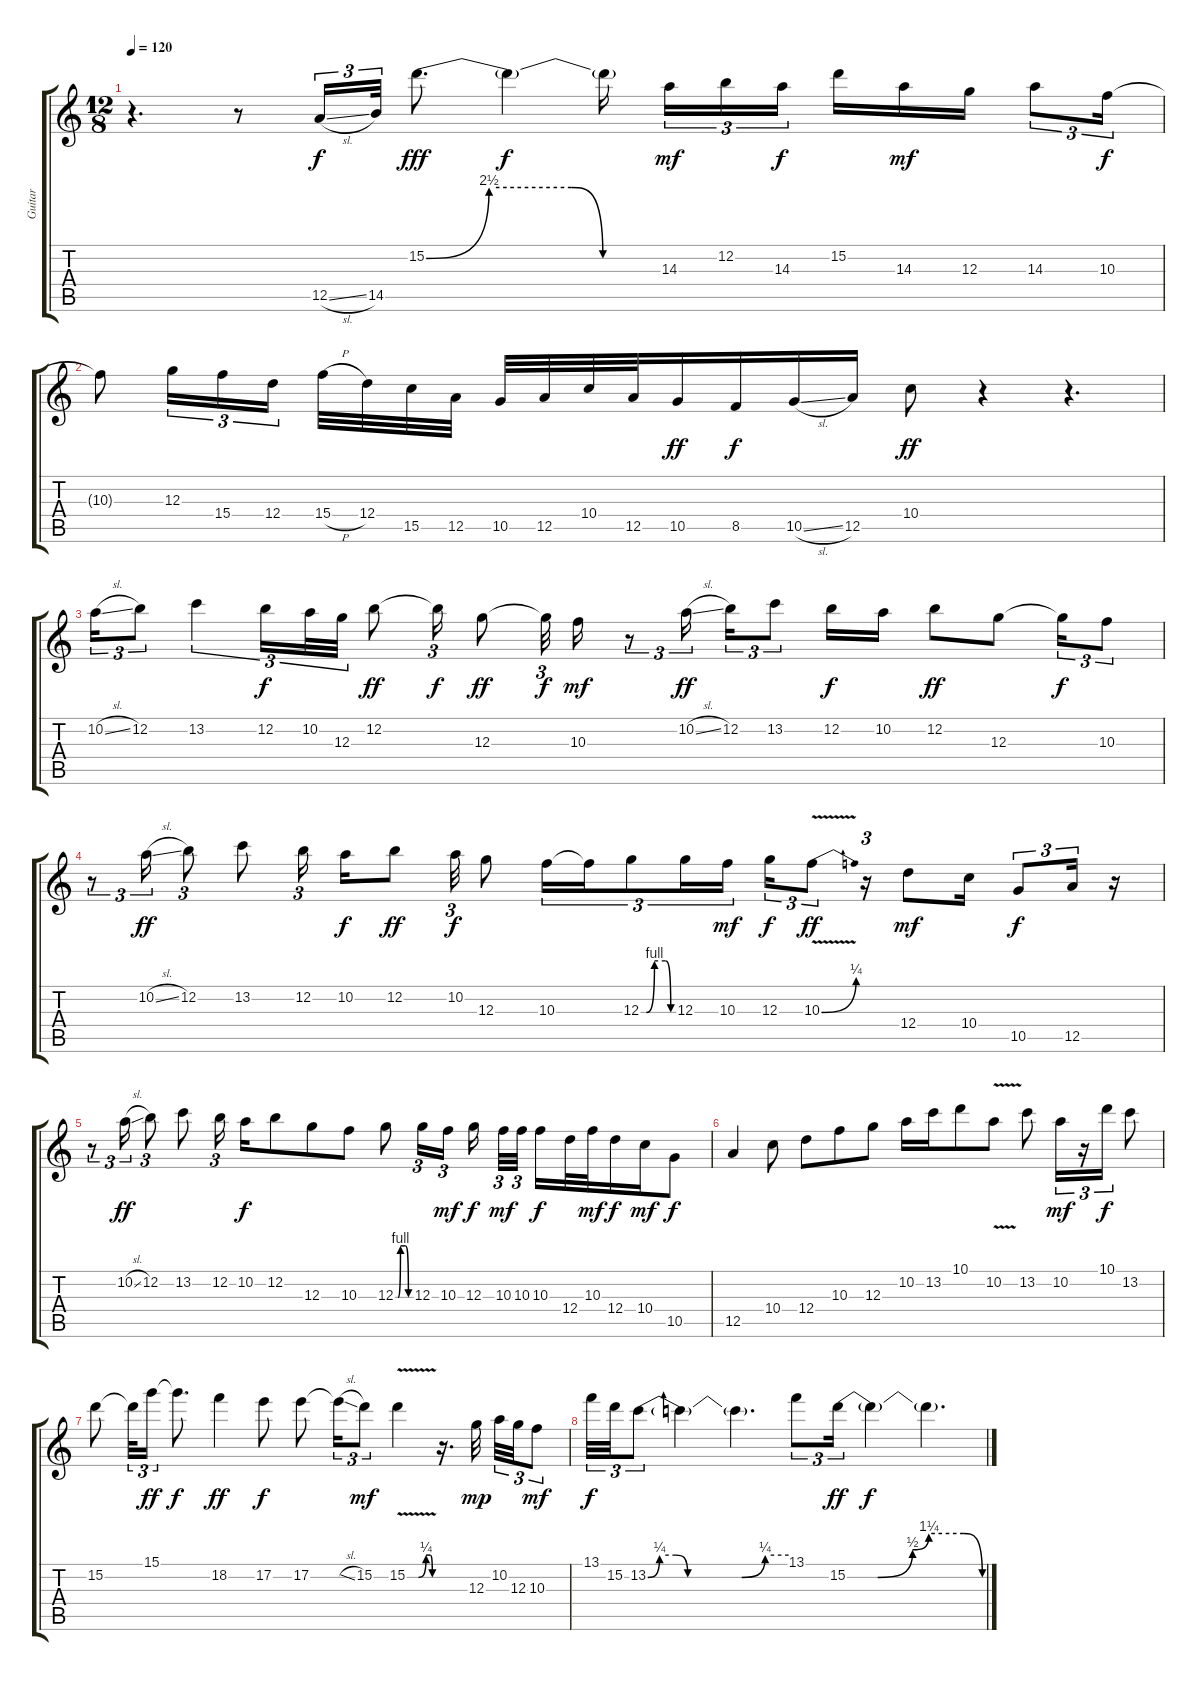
\track ("Guitar" "Guitar") {instrument overdrivenguitar}
\staff {score tabs}
\tuning (E4 B3 G3 D3 A2 E2) {hide}
\ts (12 8)
\tempo 120
\clef g2
\ks c
r.4{d dy fff} r.8 12.5{sl}.16{tu (3 2) dy f} 14.5.32{tu (3 2)} 15.2{be (custom 0 0 16 10 37 10 45 0 55 0 60 0)}.8{d dy fff volume 7} 15.2{t}.4{dy f} 15.2{t}.16{beam splitsecondary} 14.3.16{tu (3 2) dy mf volume 13} 12.2.16{tu (3 2)} 14.3.16{tu (3 2) dy f beam splitsecondary} 15.2.16 14.3.16{dy mf} 12.3.16 14.3.8{tu (3 2)} 10.3.16{tu (3 2) dy f} |
10.3{t}.8 12.3.16{tu (3 2)} 15.4.16{tu (3 2)} 12.4.16{tu (3 2) beam splitsecondary} 15.4{h}.32 12.4.32 15.5.32 12.5.32 10.5.32 12.5.32 10.4.32 12.5.32 10.5.16{dy ff} 8.5.16{dy f} 10.5{sl}.16 12.5.16 10.4.8{dy ff} r.4 r.4{d} |
10.2{sl}.16{tu (3 2)} 12.2.8{tu (3 2)} 13.2.4{tu (3 2)} 12.2.16{tu (3 2) dy f} 10.2.32{tu (3 2)} 12.3.32{tu (3 2)} 12.2.8{dy ff} 12.2{t}.16{tu (3 2) dy f} 12.3.8{dy ff} 12.3{t}.32{tu (3 2) dy f beam splitsecondary} 10.3.16{dy mf} r.8{tu (3 2)} 10.2{sl}.16{tu (3 2) dy ff beam splitsecondary} 12.2.16{tu (3 2)} 13.2.8{tu (3 2)} 12.2.16{dy f} 10.2.16 12.2.8{dy ff} 12.3.8 12.3{t}.16{tu (3 2) dy f} 10.3.8{tu (3 2)} |
r.8{tu (3 2)} 10.2{sl}.16{tu (3 2) dy ff} 12.2.8{tu (3 2)} 13.2.8 12.2.16{tu (3 2)} 10.2.16{dy f} 12.2.8{dy ff} 10.2.32{tu (3 2) dy f} 12.3.8 10.3.16{tu (3 2)} 10.3{t}.16{tu (3 2)} 12.3{be (custom 0 0 10 0 25 4 45 4 55 0 60 0)}.8{tu (3 2)} 12.3.16{tu (3 2)} 10.3.16{tu (3 2) dy mf beam splitsecondary} 12.3.16{tu (3 2) dy f} 10.3{be (bend 0 0 60 1) v}.8{tu (3 2) dy ff} r.16{tu (3 2)} 12.4.8{dy mf} 10.4.16 10.5.8{tu (3 2) dy f} 12.5.16{tu (3 2)} r.16 |
r.8{tu (3 2)} 10.2{sl}.16{tu (3 2) dy ff} 12.2.8{tu (3 2)} 13.2.8 12.2.16{tu (3 2)} 10.2.16{dy f} 12.2.8 12.3.8 10.3.8 12.3{be (custom 0 0 10 0 20 4 40 4 51 0 60 0)}.8 12.3.16{tu (3 2)} 10.3.16{tu (3 2) dy mf beam splitsecondary} 12.3.16{dy f beam splitsecondary} 10.3.32{tu (3 2) dy mf} 10.3.32{tu (3 2)} 10.3.16{dy f} 12.4.32 10.3.32{dy mf} 12.4.16{dy f} 10.4.16{dy mf} 10.5.8{dy f} |
12.5.4 10.4.8 12.4.8 10.3.8 12.3.8 10.2.16 13.2.16 10.1.8 10.2{v}.8 13.2.8 10.2.16{tu (3 2) dy mf} r.16{tu (3 2)} 10.1.16{tu (3 2) dy f} 13.2.8 |
15.2.8 15.2{t}.32{tu (3 2)} 15.1.16{tu (3 2) dy ff} 15.1{t}.8{d dy f} 18.2.4{dy ff} 17.2.8{dy f} 17.2.8 17.2{sl t}.16{tu (3 2)} 15.2.8{tu (3 2) dy mf} 15.2{be (custom 0 0 27 0 45 1 55 1 60 0) v}.4 r.16{d} 12.3.32{dy mp beam splitsecondary} 10.2.32{tu (3 2)} 12.3.32{tu (3 2)} 10.3.8{tu (3 2) dy mf} |
13.1.32{tu (3 2) dy f} 15.2.32{tu (3 2)} 13.2{be (custom 0 0 5 1 12 1 17 0 27 0 40 0 50 1 60 1)}.8{tu (3 2)} 13.2{t}.4 13.2{t}.4{d} 13.1.8{tu (3 2)} 15.2{be (custom 0 0 13 0 28 2 35 5 50 5 58 0 60 0)}.16{tu (3 2) dy ff} 15.2{t}.4{dy f} 15.2{t}.4{d}
